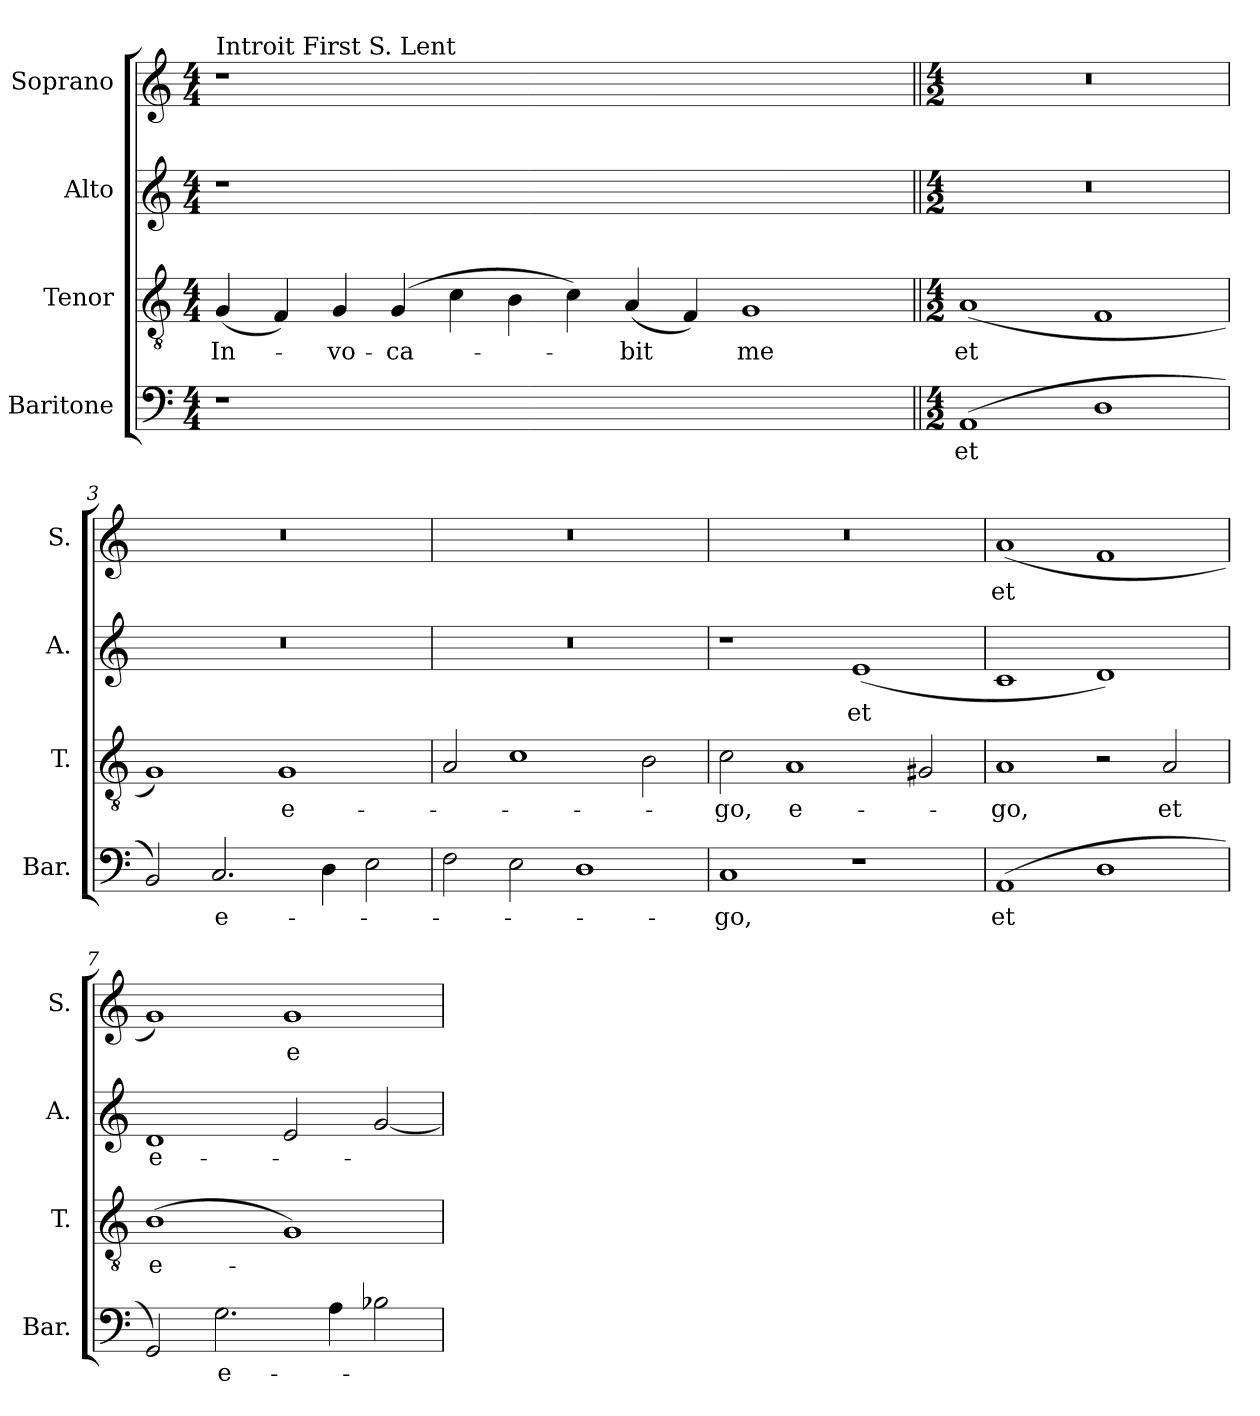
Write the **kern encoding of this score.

**kern	**text	**kern	**text	**kern	**text	**kern	**text
*part4	*part4	*part3	*part3	*part2	*part2	*part1	*part1
*staff4	*staff4	*staff3	*staff3	*staff2	*staff2	*staff1	*staff1
*I"Baritone	*	*I"Tenor	*	*I"Alto	*	*I"Soprano	*
*I'Bar.	*	*I'T.	*	*I'A.	*	*I'S.	*
!!LO:PB:g=z
*clefF4	*	*clefGv2	*	*clefG2	*	*clefG2	*
*	*	*ITrd7c12	*	*	*	*	*
*k[]	*	*k[]	*	*k[]	*	*k[]	*
*C:	*	*C:	*	*C:	*	*C:	*
*M4/4	*	*M4/4	*	*M4/4	*	*M4/4	*
=1	=1	=1	=1	=1	=1	=1	=1
!LO:N:vis=1	!	!	!	!	!	!	!
!	!	!	!	!	!	!LO:TX:a:t=Introit First S. Lent	!
!	!	!	!LO:LY:b:color=#000000	!LO:N:vis=1	!	!LO:N:vis=1	!
1r	.	(4GGi/	In-	1r	.	1r	.
.	.	4FFi/)	.	.	.	.	.
!	!	!	!LO:LY:b:color=#000000	!	!	!	!
.	.	4GGi/	-vo-	.	.	.	.
!	!	!	!LO:LY:b:color=#000000	!	!	!	!
.	.	(4GGi/	-ca-	.	.	.	.
0ryy	.	4Ci\	.	0ryy	.	0ryy	.
.	.	4BBi\	.	.	.	.	.
.	.	4Ci\)	.	.	.	.	.
!	!	!	!LO:LY:b:color=#000000	!	!	!	!
.	.	(4AAi/	-bit	.	.	.	.
.	.	4FFi/)	.	.	.	.	.
!	!	!	!LO:LY:b:color=#000000	!	!	!	!
.	.	1GGi	me	.	.	.	.
4ryy	.	.	.	4ryy	.	4ryy	.
=2||	=2||	=2||	=2||	=2||	=2||	=2||	=2||
*M4/2	*	*M4/2	*	*M4/2	*	*M4/2	*
!	!LO:LY:b:color=#000000	!	!	!	!	!	!
*	*	*	*	*	*	*MM192	*
!	!	!	!LO:LY:b:color=#000000	!LO:N:vis=1	!	!LO:N:vis=1	!
(1AAi	et	(1AAi	et	0r	.	0r	.
1Di	.	1FFi	.	.	.	.	.
=3	=3	=3	=3	=3	=3	=3	=3
!	!	!	!	!LO:N:vis=1	!	!LO:N:vis=1	!
2BBi/)	.	1GGi)	.	0r	.	0r	.
!	!LO:LY:b:color=#000000	!	!	!	!	!	!
2.Ci/	e-	.	.	.	.	.	.
!	!	!	!LO:LY:b:color=#000000	!	!	!	!
.	.	1GGi	e-	.	.	.	.
4Di\	.	.	.	.	.	.	.
2Ei\	.	.	.	.	.	.	.
=4	=4	=4	=4	=4	=4	=4	=4
!	!	!	!	!LO:N:vis=1	!	!LO:N:vis=1	!
2Fi\	.	2AAi/	.	0r	.	0r	.
2Ei\	.	1Ci	.	.	.	.	.
1Di	.	.	.	.	.	.	.
.	.	2BBi\	.	.	.	.	.
=5	=5	=5	=5	=5	=5	=5	=5
!	!LO:LY:b:color=#000000	!	!	!	!	!	!
!	!	!	!LO:LY:b:color=#000000	!	!	!LO:N:vis=1	!
1Ci	-go,	2Ci\	-go,	1r	.	0r	.
!	!	!	!LO:LY:b:color=#000000	!	!	!	!
.	.	1AAi	e-	.	.	.	.
!	!	!	!	!	!LO:LY:b:color=#000000	!	!
1r	.	.	.	(1ei	et	.	.
.	.	2GG#Xi/	.	.	.	.	.
=6	=6	=6	=6	=6	=6	=6	=6
!	!LO:LY:b:color=#000000	!	!	!	!	!	!
!	!	!	!LO:LY:b:color=#000000	!	!	!	!
!	!	!	!	!	!	!	!LO:LY:b:color=#000000
(1AAi	et	1AAi	-go,	1ci	.	(1ai	et
1Di	.	2r	.	1di)	.	1fi	.
!	!	!	!LO:LY:b:color=#000000	!	!	!	!
.	.	2AAi/	et	.	.	.	.
=7	=7	=7	=7	=7	=7	=7	=7
!	!	!	!LO:LY:b:color=#000000	!	!	!	!
!	!	!	!	!	!LO:LY:b:color=#000000	!	!
2GGi/)	.	(1BBi	e-	1di	e-	1gi)	.
!	!LO:LY:b:color=#000000	!	!	!	!	!	!
2.Gi\	e-	.	.	.	.	.	.
!	!	!	!	!	!	!	!LO:LY:b:color=#000000
.	.	1GGi)	.	2ei/	.	1gi	e-
4Ai\	.	.	.	.	.	.	.
2B-Xi\	.	.	.	[2gi/	.	.	.
=	=	=	=	=	=	=	=
*-	*-	*-	*-	*-	*-	*-	*-
